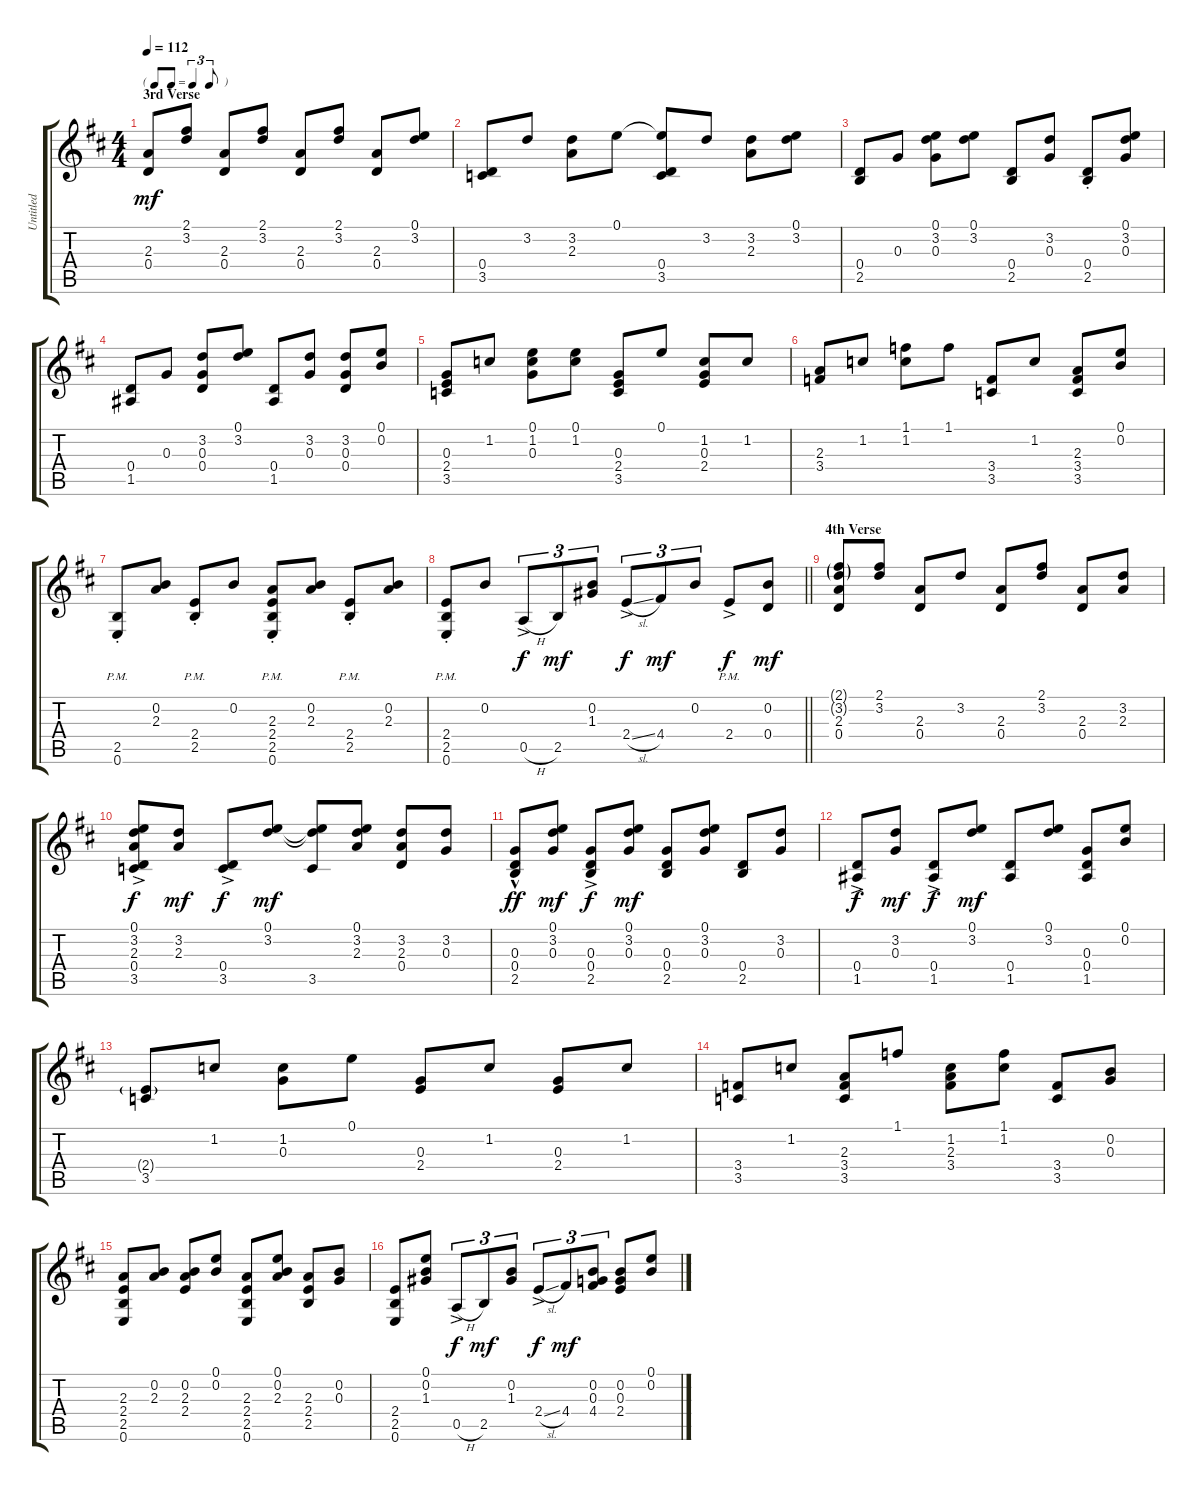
\track ("Untitled" "Untitled") {instrument acousticguitarsteel}
\staff {score tabs}
\tuning (E4 B3 G3 D3 A2 E2) {hide}
\ts (4 4)
\tf triplet8th
\section ("" "3rd Verse")
\tempo 112
\clef g2
\ks d
(2.3 0.4).8{dy mf} (2.1 3.2).8 (2.3 0.4).8 (2.1 3.2).8 (2.3 0.4).8 (2.1 3.2).8 (2.3 0.4).8 (0.1 3.2).8 |
(0.4 3.5).8 3.2.8 (3.2 2.3).8 0.1.8 (0.1{t} 0.4 3.5).8 3.2.8 (3.2 2.3).8 (0.1 3.2).8 |
(0.4 2.5).8 0.3.8 (0.1 3.2 0.3).8 (0.1 3.2).8 (0.4 2.5).8 (3.2 0.3).8 (0.4{st} 2.5{st}).8 (0.1 3.2 0.3).8 |
(0.4 1.5).8 0.3.8 (3.2 0.3 0.4).8 (0.1 3.2).8 (0.4 1.5).8 (3.2 0.3).8 (3.2 0.3 0.4).8 (0.1 0.2).8 |
(0.3 2.4 3.5).8 1.2.8 (0.1 1.2 0.3).8 (0.1 1.2).8 (0.3 2.4 3.5).8 0.1.8 (1.2 0.3 2.4).8 1.2.8 |
(2.3 3.4).8 1.2.8 (1.1 1.2).8 1.1.8 (3.4 3.5).8 1.2.8 (2.3 3.4 3.5).8 (0.1 0.2).8 |
(2.5{pm st} 0.6{pm st}).8 (0.2 2.3).8 (2.4{pm st} 2.5{pm st}).8 0.2.8 (2.3{pm st} 2.4{pm st} 2.5{pm st} 0.6{pm st}).8 (0.2 2.3).8 (2.4{pm st} 2.5{pm st}).8 (0.2 2.3).8 |
\barLineRight lightlight
(2.4{pm st} 2.5{pm st} 0.6{pm st}).8 0.2.8 0.5{h ac}.8{tu (3 2) dy f} 2.5.8{tu (3 2) dy mf} (0.2 1.3).8{tu (3 2)} 2.4{sl ac}.8{tu (3 2) dy f} 4.4.8{tu (3 2) dy mf} 0.2.8{tu (3 2)} 2.4{ac pm}.8{dy f} (0.2 0.4).8{dy mf} |
\section ("" "4th Verse")
(2.1{g} 3.2{g} 2.3 0.4).8 (2.1 3.2).8 (2.3 0.4).8 3.2.8 (2.3 0.4).8 (2.1 3.2).8 (2.3 0.4).8 (3.2 2.3).8 |
(0.1{ac} 3.2{ac} 2.3{ac} 0.4{ac} 3.5{ac}).8{dy f} (3.2 2.3).8{dy mf} (0.4{ac} 3.5{ac}).8{dy f} (0.1 3.2).8{dy mf} (0.1{t} 3.2{t} 3.5).8 (0.1 3.2 2.3).8 (3.2 2.3 0.4).8 (3.2 0.3).8 |
(0.3{hac} 0.4{hac} 2.5{hac}).8{dy ff} (0.1 3.2 0.3).8{dy mf} (0.3{ac} 0.4{ac} 2.5{ac}).8{dy f} (0.1 3.2 0.3).8{dy mf} (0.3 0.4 2.5).8 (0.1 3.2 0.3).8 (0.4 2.5).8 (3.2 0.3).8 |
(0.4{ac} 1.5{ac}).8{dy f} (3.2 0.3).8{dy mf} (0.4{ac} 1.5{ac}).8{dy f} (0.1 3.2).8{dy mf} (0.4 1.5).8 (0.1 3.2).8 (0.3 0.4 1.5).8 (0.1 0.2).8 |
(2.4{g} 3.5).8 1.2.8 (1.2 0.3).8 0.1.8 (0.3 2.4).8 1.2.8 (0.3 2.4).8 1.2.8 |
(3.4 3.5).8 1.2.8 (2.3 3.4 3.5).8 1.1.8 (1.2 2.3 3.4).8 (1.1 1.2).8 (3.4 3.5).8 (0.2 0.3).8 |
(2.3 2.4 2.5 0.6).8 (0.2 2.3).8 (0.2 2.3 2.4).8 (0.1 0.2).8 (2.3 2.4 2.5 0.6).8 (0.1 0.2 2.3).8 (2.3 2.4 2.5).8 (0.2 0.3).8 |
(2.4 2.5 0.6).8 (0.1 0.2 1.3).8 0.5{h ac}.8{tu (3 2) dy f} 2.5.8{tu (3 2) dy mf} (0.2 1.3).8{tu (3 2)} 2.4{sl ac}.8{tu (3 2) dy f} 4.4.8{tu (3 2) dy mf} (0.2 0.3 4.4).8{tu (3 2)} (0.2 0.3 2.4).8 (0.1 0.2).8
